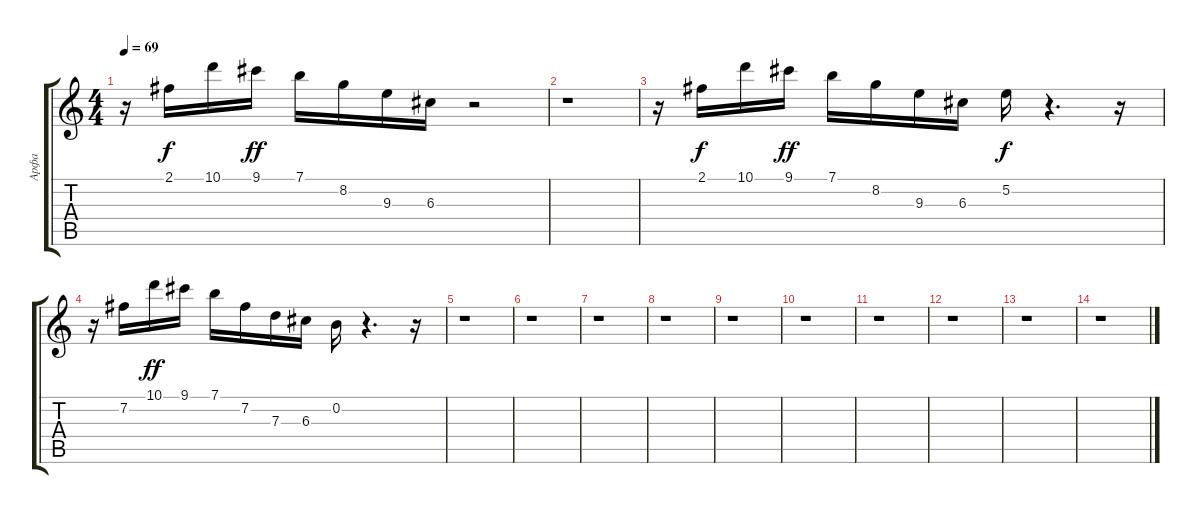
\track ("Арфа" "Арфа") {instrument banjo}
\staff {score tabs}
\tuning (E4 B3 G3 D3 A2 E2) {hide}
\displaytranspose 12
\ts (4 4)
\tempo 69
\clef g2
\ks c
r.16{dy ff} 2.1.16{dy f} 10.1.16 9.1.16{dy ff} 7.1.16 8.2.16 9.3.16 6.3.16 r.2 |
r.1 |
r.16 2.1.16{dy f} 10.1.16 9.1.16{dy ff} 7.1.16 8.2.16 9.3.16 6.3.16 5.2.16{dy f} r.4{d} r.16 |
r.16 7.2.16 10.1.16{dy ff} 9.1.16 7.1.16 7.2.16 7.3.16 6.3.16 0.2.16 r.4{d} r.16 |
r.1 |
r.1 |
r.1 |
r.1 |
r.1 |
r.1 |
r.1 |
r.1 |
r.1 |
r.1
